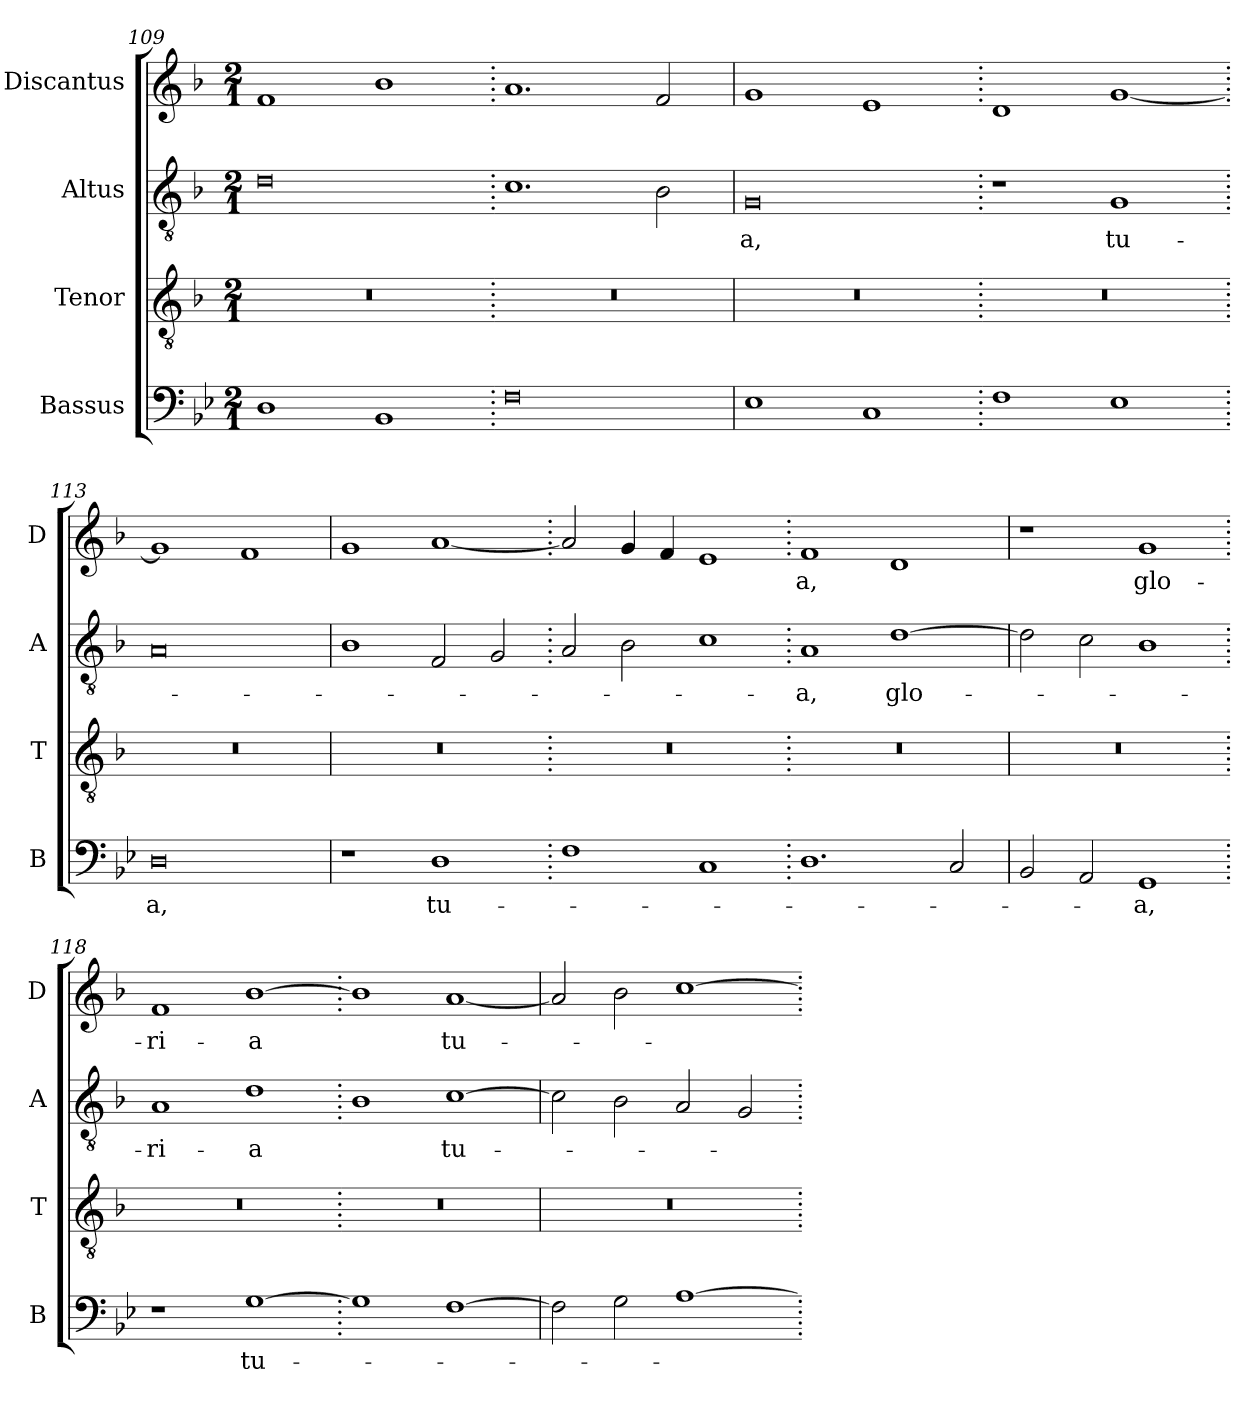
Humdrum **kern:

**kern	**text	**kern	**kern	**text	**kern	**text
*part4	*part4	*part3	*part2	*part2	*part1	*part1
*staff4	*staff4	*staff3	*staff2	*staff2	*staff1	*staff1
*I"Bassus	*	*I"Tenor	*I"Altus	*	*I"Discantus	*
*I'B	*	*I'T	*I'A	*	*I'D	*
*clefF4	*	*clefGv2	*clefGv2	*	*clefG2	*
*k[b-e-]	*	*k[b-]	*k[b-]	*	*k[b-]	*
*M2/1	*	*M2/1	*M2/1	*	*M2/1	*
=109	=109	=109	=109	=109	=109	=109
1D	.	0r	0d	.	1f	.
1BB-	.	.	.	.	1b-	.
=110.	=110.	=110.	=110.	=110.	=110.	=110.
0F	.	0r	1.c	.	1.a	.
.	.	.	2B-	.	2f	.
=111	=111	=111	=111	=111	=111	=111
1E-	.	0r	0G	-a,	1g	.
1C	.	.	.	.	1e	.
=112.	=112.	=112.	=112.	=112.	=112.	=112.
1F	.	0r	1r	.	1d	.
1E-	.	.	1G	tu-	[1g	.
=113.	=113.	=113.	=113.	=113.	=113.	=113.
0D	-a,	0r	0A	.	1g]	.
.	.	.	.	.	1f	.
=114	=114	=114	=114	=114	=114	=114
1r	.	0r	1B-	.	1g	.
1D	tu-	.	2F	.	[1a	.
.	.	.	2G	.	.	.
=115.	=115.	=115.	=115.	=115.	=115.	=115.
1F	.	0r	2A	.	2a]	.
.	.	.	2B-	.	4g	.
.	.	.	.	.	4f	.
1C	.	.	1c	.	1e	.
=116.	=116.	=116.	=116.	=116.	=116.	=116.
1.D	.	0r	1A	-a,	1f	-a,
.	.	.	[1d	glo-	1d	.
2C	.	.	.	.	.	.
=117	=117	=117	=117	=117	=117	=117
2BB-	.	0r	2d]	.	1r	.
2AA	.	.	2c	.	.	.
1GG	-a,	.	1B-	.	1g	glo-
=118.	=118.	=118.	=118.	=118.	=118.	=118.
1r	.	0r	1A	-ri-	1f	-ri-
[1G	tu-	.	1d	-a	[1b-	-a
=119.	=119.	=119.	=119.	=119.	=119.	=119.
1G]	.	0r	1B-	.	1b-]	.
[1F	.	.	[1c	tu-	[1a	tu-
=120	=120	=120	=120	=120	=120	=120
2F]	.	0r	2c]	.	2a]	.
2G	.	.	2B-	.	2b-	.
[1A	.	.	2A	.	[1cc	.
.	.	.	2G	.	.	.
=.	=.	=.	=.	=.	=.	=.
*-	*-	*-	*-	*-	*-	*-
